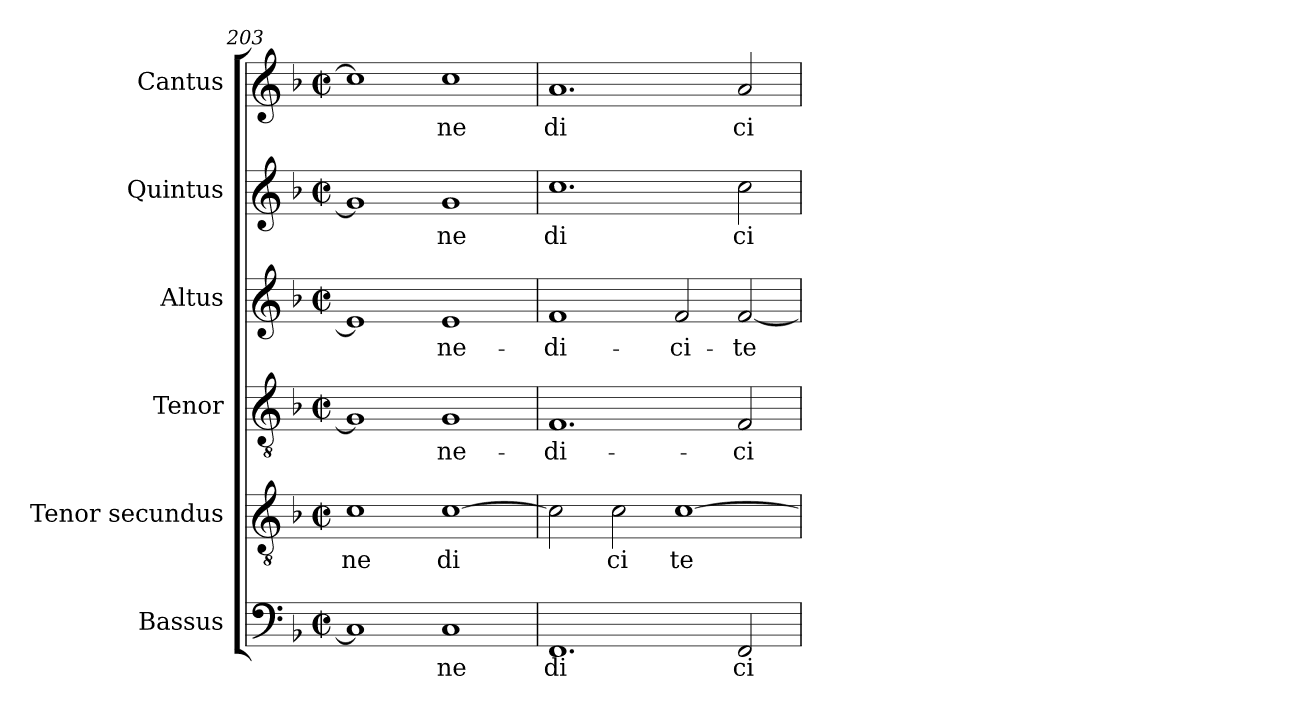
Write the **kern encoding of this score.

**kern	**text	**kern	**text	**kern	**text	**kern	**text	**kern	**text	**kern	**text
*part6	*part6	*part5	*part5	*part4	*part4	*part3	*part3	*part2	*part2	*part1	*part1
*staff6	*staff6	*staff5	*staff5	*staff4	*staff4	*staff3	*staff3	*staff2	*staff2	*staff1	*staff1
*I"Bassus	*	*I"Tenor  secundus	*	*I"Tenor	*	*I"Altus	*	*I"Quintus	*	*I"Cantus	*
*I'B	*	*	*	*I'T	*	*I'A	*	*I'Q	*	*I'C	*
*clefF4	*	*clefGv2	*	*clefGv2	*	*clefG2	*	*clefG2	*	*clefG2	*
*k[b-]	*	*k[b-]	*	*k[b-]	*	*k[b-]	*	*k[b-]	*	*k[b-]	*
*F:	*	*F:	*	*F:	*	*F:	*	*F:	*	*F:	*
*M2/2	*	*M2/2	*	*M2/2	*	*M2/2	*	*M2/2	*	*M2/2	*
*met(c|)	*	*met(c|)	*	*met(c|)	*	*met(c|)	*	*met(c|)	*	*met(c|)	*
=203	=203	=203	=203	=203	=203	=203	=203	=203	=203	=203	=203
!	!LO:LY:b:cj	!	!LO:LY:b:cj	!	!LO:LY:b:cj	!	!LO:LY:b:cj	!	!LO:LY:b:cj	!	!LO:LY:b:cj
1C]	.	1c	ne	1G]	--	1e]	--	1g]	.	1cc]	.
!	!LO:LY:b:cj	!	!LO:LY:b:cj	!	!LO:LY:b:cj	!	!LO:LY:b:cj	!	!LO:LY:b:cj	!	!LO:LY:b:cj
1C	ne	[>1c	di	1G	-ne-	1e	-ne-	1g	ne	1cc	ne
=204	=204	=204	=204	=204	=204	=204	=204	=204	=204	=204	=204
!	!LO:LY:b:cj	!	!LO:LY:b:cj	!	!LO:LY:b:cj	!	!LO:LY:b:cj	!	!LO:LY:b:cj	!	!LO:LY:b:cj
1.FF	di	2c\]	.	1.F	-di-	1f	-di-	1.cc	di	1.a	di
!	!	!	!LO:LY:b:cj	!	!	!	!	!	!	!	!
.	.	2c\	ci	.	.	.	.	.	.	.	.
!	!	!	!LO:LY:b:cj	!	!	!	!LO:LY:b:cj	!	!	!	!
.	.	[>1c	te	.	.	2f/	-ci-	.	.	.	.
!	!LO:LY:b:cj	!	!	!	!LO:LY:b:cj	!	!LO:LY:b:cj	!	!LO:LY:b:cj	!	!LO:LY:b:cj
2FF/	ci	.	.	2F/	-ci-	[<2f/	-te	2cc\	ci	2a/	ci
=	=	=	=	=	=	=	=	=	=	=	=
*-	*-	*-	*-	*-	*-	*-	*-	*-	*-	*-	*-
